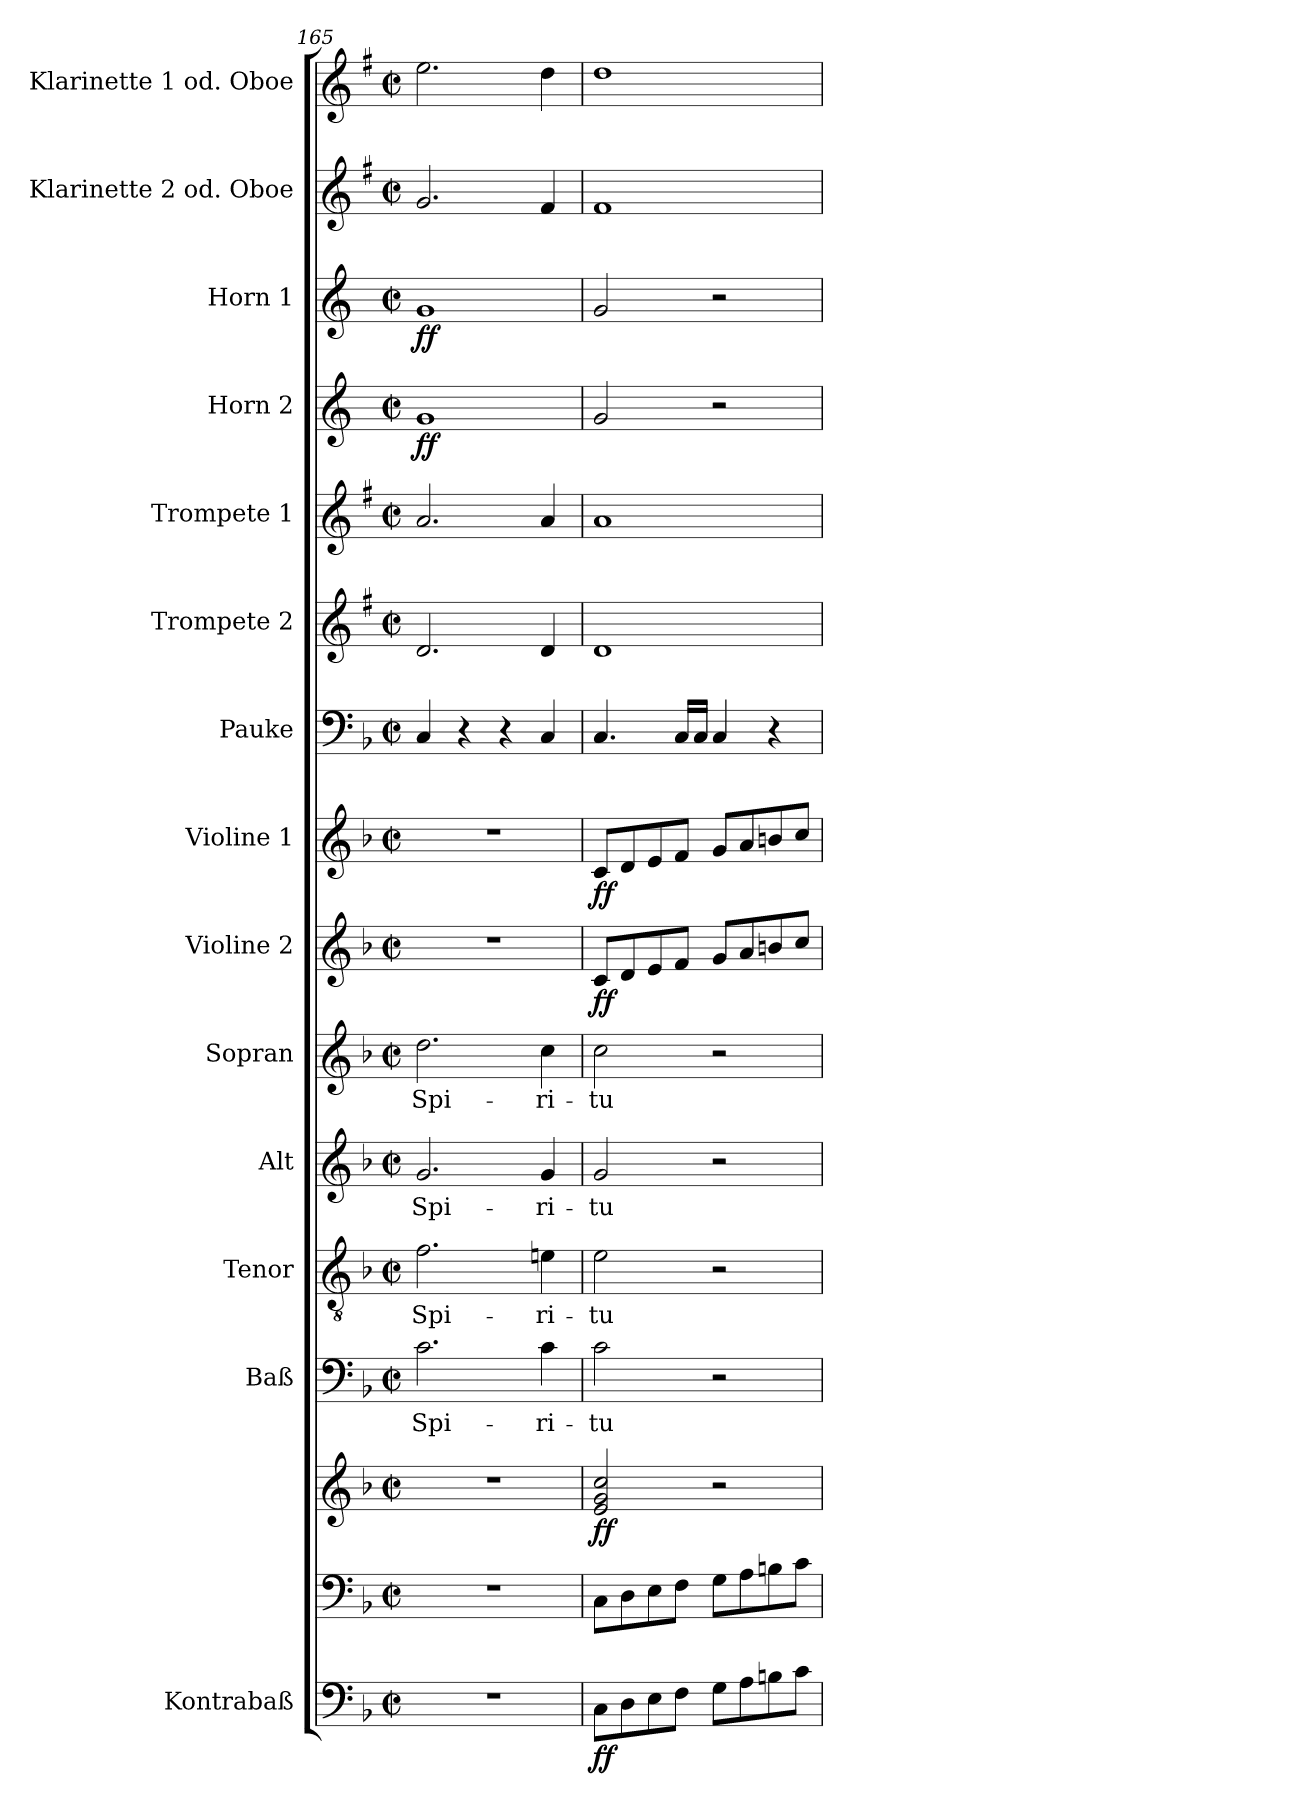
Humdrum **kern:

**kern	**dynam	**kern	**kern	**dynam	**kern	**text	**kern	**text	**kern	**text	**kern	**text	**kern	**dynam	**kern	**dynam	**kern	**kern	**kern	**kern	**dynam	**kern	**dynam	**kern	**kern
*part15	*part15	*part14	*part14	*part14	*part13	*part13	*part12	*part12	*part11	*part11	*part10	*part10	*part9	*part9	*part8	*part8	*part7	*part6	*part5	*part4	*part4	*part3	*part3	*part2	*part1
*staff16	*staff16	*staff15	*staff14	*staff14/15	*staff13	*staff13	*staff12	*staff12	*staff11	*staff11	*staff10	*staff10	*staff9	*staff9	*staff8	*staff8	*staff7	*staff6	*staff5	*staff4	*staff4	*staff3	*staff3	*staff2	*staff1
*I"Kontrabaß	*	*	*	*	*I"Baß	*	*I"Tenor	*	*I"Alt	*	*I"Sopran	*	*I"Violine 2	*	*I"Violine 1	*	*I"Pauke	*I"Trompete 2	*I"Trompete 1	*I"Horn 2	*	*I"Horn 1	*	*I"Klarinette 2 od. Oboe	*I"Klarinette 1 od. Oboe
*	*	*	*	*	*	*	*	*	*	*	*	*	*	*	*	*	*	*I'Tpt	*I'Tpt	*I'Hn	*	*I'Hn	*	*	*
*clefF4	*	*clefF4	*clefG2	*	*clefF4	*	*clefGv2	*	*clefG2	*	*clefG2	*	*clefG2	*	*clefG2	*	*clefF4	*clefG2	*clefG2	*clefG2	*	*clefG2	*	*clefG2	*clefG2
*ITrd7c12	*	*	*	*	*	*	*	*	*	*	*	*	*	*	*	*	*	*ITrd1c2	*ITrd1c2	*ITrd4c7	*	*ITrd4c7	*	*ITrd1c2	*ITrd1c2
*k[b-]	*	*k[b-]	*k[b-]	*	*k[b-]	*	*k[b-]	*	*k[b-]	*	*k[b-]	*	*k[b-]	*	*k[b-]	*	*k[b-]	*k[b-]	*k[b-]	*k[b-]	*	*k[b-]	*	*k[b-]	*k[b-]
*F:	*	*F:	*F:	*	*F:	*	*F:	*	*F:	*	*F:	*	*F:	*	*F:	*	*F:	*F:	*F:	*F:	*	*F:	*	*F:	*F:
*M2/2	*	*M2/2	*M2/2	*	*M2/2	*	*M2/2	*	*M2/2	*	*M2/2	*	*M2/2	*	*M2/2	*	*M2/2	*M2/2	*M2/2	*M2/2	*	*M2/2	*	*M2/2	*M2/2
*met(c|)	*	*met(c|)	*met(c|)	*	*met(c|)	*	*met(c|)	*	*met(c|)	*	*met(c|)	*	*met(c|)	*	*met(c|)	*	*met(c|)	*met(c|)	*met(c|)	*met(c|)	*	*met(c|)	*	*met(c|)	*met(c|)
=165	=165	=165	=165	=165	=165	=165	=165	=165	=165	=165	=165	=165	=165	=165	=165	=165	=165	=165	=165	=165	=165	=165	=165	=165	=165
!	!	!	!	!	!	!LO:LY:b	!	!LO:LY:b	!	!LO:LY:b	!	!LO:LY:b	!	!	!	!	!	!	!	!	!LO:DY:b	!	!LO:DY:b	!	!
1r	.	1r	1r	.	2.c\	Spi-	2.f\	Spi-	2.g/	Spi-	2.dd\	Spi-	1r	.	1r	.	4C/	2.c/	2.g/	1c	ff	1c	ff	2.f/	2.dd\
.	.	.	.	.	.	.	.	.	.	.	.	.	.	.	.	.	4r	.	.	.	.	.	.	.	.
.	.	.	.	.	.	.	.	.	.	.	.	.	.	.	.	.	4r	.	.	.	.	.	.	.	.
!	!	!	!	!	!	!LO:LY:b	!	!LO:LY:b	!	!LO:LY:b	!	!LO:LY:b	!	!	!	!	!	!	!	!	!	!	!	!	!
.	.	.	.	.	4c\	-ri-	4en\	-ri-	4g/	-ri-	4cc\	-ri-	.	.	.	.	4C/	4c/	4g/	.	.	.	.	4e/	4cc\
=166	=166	=166	=166	=166	=166	=166	=166	=166	=166	=166	=166	=166	=166	=166	=166	=166	=166	=166	=166	=166	=166	=166	=166	=166	=166
!	!LO:DY:b	!	!	!LO:DY:b	!	!LO:LY:b	!	!LO:LY:b	!	!LO:LY:b	!	!LO:LY:b	!	!LO:DY:b	!	!LO:DY:b	!	!	!	!	!	!	!	!	!
8CC\L	ff	8C\L	2e/ 2g/ 2cc/	ff	2c\	-tu	2e\	-tu	2g/	-tu	2cc\	-tu	8c/L	ff	8c/L	ff	4.C/	1c	1g	2c/	.	2c/	.	1e	1cc
8DD\	.	8D\	.	.	.	.	.	.	.	.	.	.	8d/	.	8d/	.	.	.	.	.	.	.	.	.	.
8EE\	.	8E\	.	.	.	.	.	.	.	.	.	.	8e/	.	8e/	.	.	.	.	.	.	.	.	.	.
8FF\J	.	8F\J	.	.	.	.	.	.	.	.	.	.	8f/J	.	8f/J	.	16C/LL	.	.	.	.	.	.	.	.
.	.	.	.	.	.	.	.	.	.	.	.	.	.	.	.	.	16C/JJ	.	.	.	.	.	.	.	.
8GG\L	.	8G\L	2r	.	2r	.	2r	.	2r	.	2r	.	8g/L	.	8g/L	.	4C/	.	.	2r	.	2r	.	.	.
8AA\	.	8A\	.	.	.	.	.	.	.	.	.	.	8a/	.	8a/	.	.	.	.	.	.	.	.	.	.
8BBn\	.	8Bn\	.	.	.	.	.	.	.	.	.	.	8bn/	.	8bn/	.	4r	.	.	.	.	.	.	.	.
8C\J	.	8c\J	.	.	.	.	.	.	.	.	.	.	8cc/J	.	8cc/J	.	.	.	.	.	.	.	.	.	.
=	=	=	=	=	=	=	=	=	=	=	=	=	=	=	=	=	=	=	=	=	=	=	=	=	=
*-	*-	*-	*-	*-	*-	*-	*-	*-	*-	*-	*-	*-	*-	*-	*-	*-	*-	*-	*-	*-	*-	*-	*-	*-	*-
